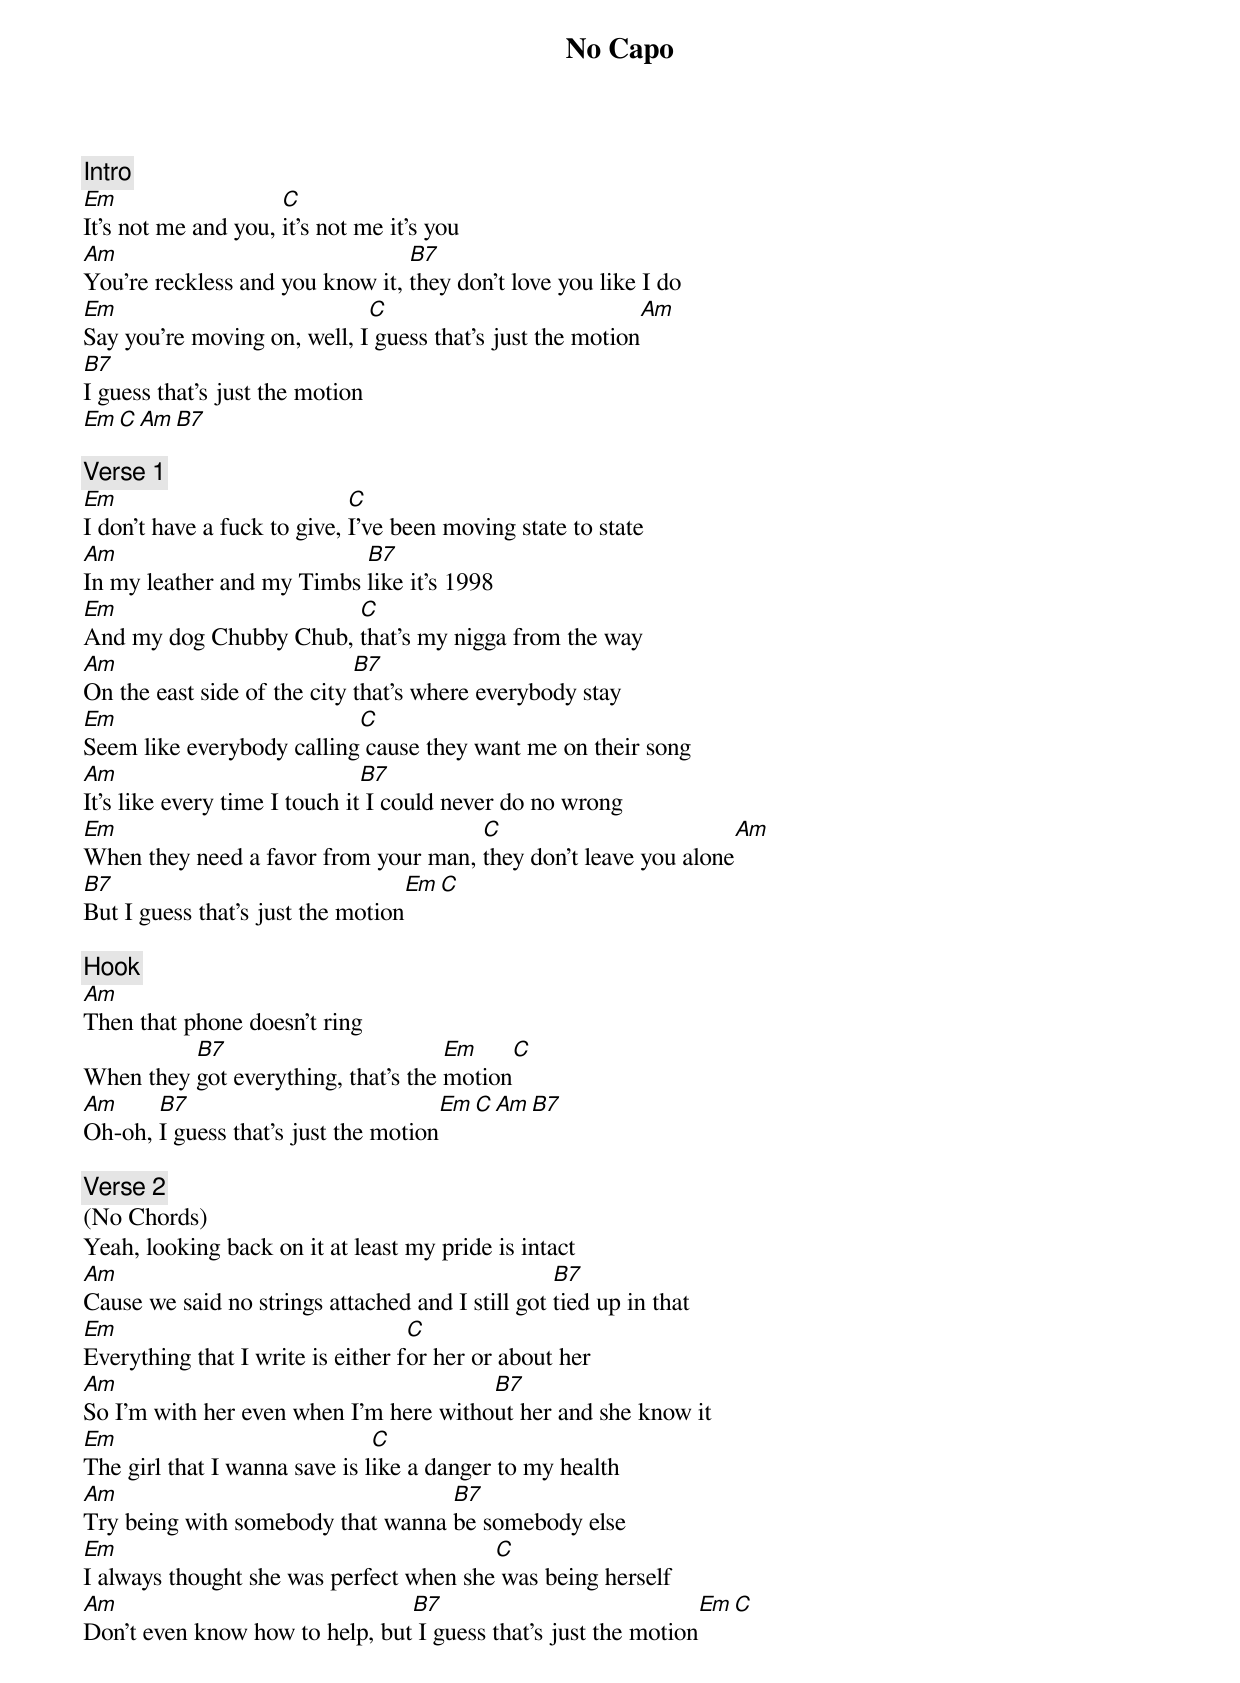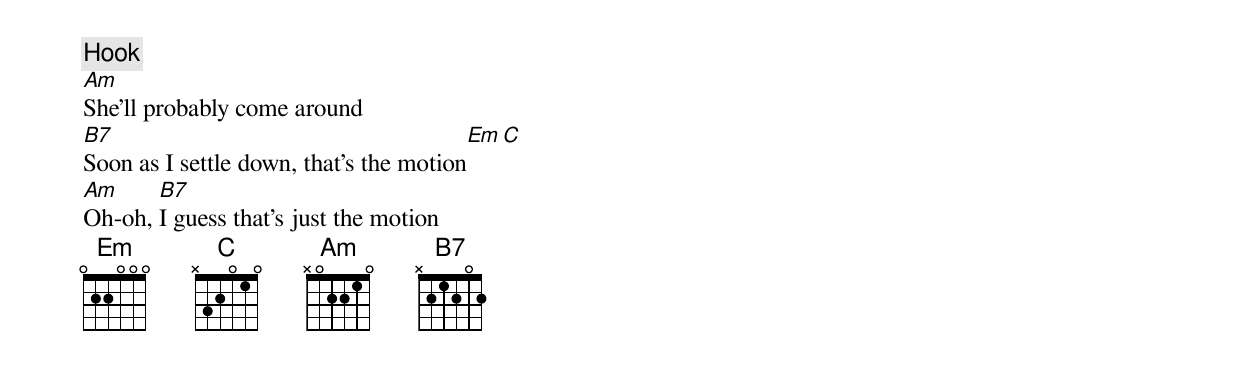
No Capo

[Intro]
Em                   C
It's not me and you, it's not me it's you
Am                               B7
You're reckless and you know it, they don't love you like I do
Em                           C                             Am
Say you're moving on, well, I guess that's just the motion
B7
I guess that's just the motion
Em C Am B7

[Verse 1]
Em                           C
I don't have a fuck to give, I've been moving state to state
Am                         B7
In my leather and my Timbs like it's 1998
Em                      C
And my dog Chubby Chub, that's my nigga from the way
Am                           B7
On the east side of the city that's where everybody stay
Em                         C
Seem like everybody calling cause they want me on their song
Am                             B7
It's like every time I touch it I could never do no wrong
Em                                    C                         Am
When they need a favor from your man, they don't leave you alone
B7                                Em C
But I guess that's just the motion

[Hook]
Am
Then that phone doesn't ring
          B7                         Em    C
When they got everything, that's the motion
Am     B7                            Em C Am B7
Oh-oh, I guess that's just the motion

[Verse 2]
(No Chords)
Yeah, looking back on it at least my pride is intact
Am                                                B7
Cause we said no strings attached and I still got tied up in that
Em                                 C
Everything that I write is either for her or about her
Am                                      B7
So I'm with her even when I'm here without her and she know it
Em                             C
The girl that I wanna save is like a danger to my health
Am                                 B7
Try being with somebody that wanna be somebody else
Em                                       C
I always thought she was perfect when she was being herself
Am                              B7                             Em C
Don't even know how to help, but I guess that's just the motion

[Hook]
Am
She'll probably come around
B7                                      Em C
Soon as I settle down, that's the motion
Am     B7
Oh-oh, I guess that's just the motion
